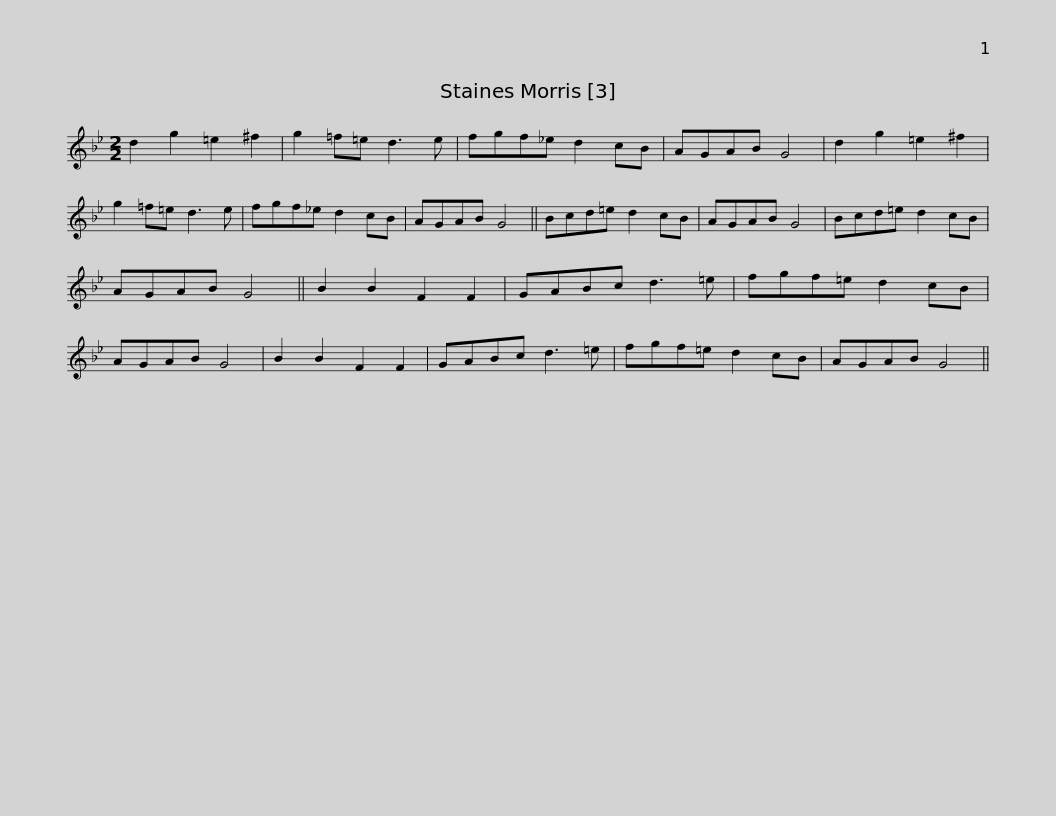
X:1
L:1/8
M:2/2
I:linebreak $
K:Gmin
V:1 treble
V:1
 d2 g2 =e2 ^f2 | g2 =f=e d3 e | fgf_e d2 cB | AGAB G4 | d2 g2 =e2 ^f2 | %5
 g2 =f=e d3 e |$ fgf_e d2 cB | AGAB G4 || Bcd=e d2 cB | AGAB G4 | %10
 Bcd=e d2 cB | AGAB G4 || B2 B2 F2 F2 |$ GABc d3 =e | fgf=e d2 cB | %15
 AGAB G4 | B2 B2 F2 F2 | GABc d3 =e | fgf=e d2 cB | AGAB G4 || %20
